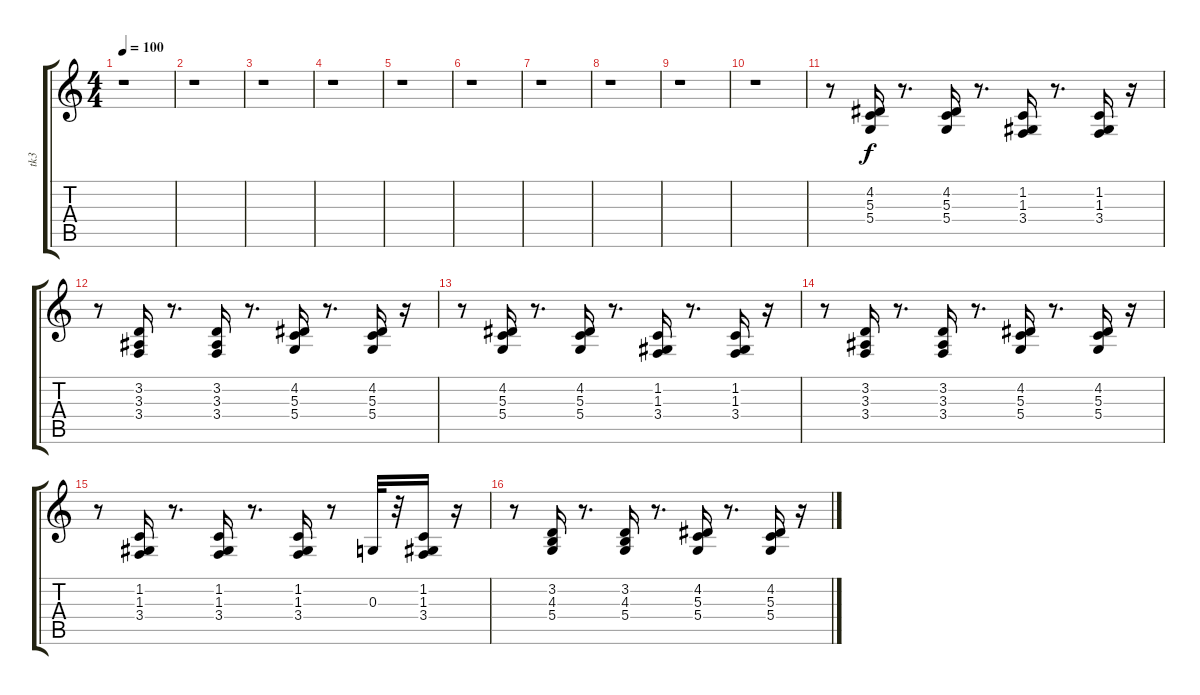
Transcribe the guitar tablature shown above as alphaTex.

\track ("tk3" "tk3") {instrument acousticgrandpiano}
\staff {score tabs}
\tuning (E4 B3 G3 D3 A2 E2) {hide}
\ts (4 4)
\tempo 100
\clef g2
\ks c
r.1{dy f instrument acousticgrandpiano} |
r.1 |
r.1 |
r.1 |
r.1 |
r.1 |
r.1 |
r.1 |
r.1 |
r.1 |
r.8 (4.2 5.3 5.4).16{volume 11 instrument synthbass1} r.8{d} (4.2 5.3 5.4).16 r.8{d} (1.2 1.3 3.4).16 r.8{d} (1.2 1.3 3.4).16 r.16 |
r.8 (3.2 3.3 3.4).16 r.8{d} (3.2 3.3 3.4).16 r.8{d} (4.2 5.3 5.4).16 r.8{d} (4.2 5.3 5.4).16 r.16 |
r.8 (4.2 5.3 5.4).16 r.8{d} (4.2 5.3 5.4).16 r.8{d} (1.2 1.3 3.4).16 r.8{d} (1.2 1.3 3.4).16 r.16 |
r.8 (3.2 3.3 3.4).16 r.8{d} (3.2 3.3 3.4).16 r.8{d} (4.2 5.3 5.4).16 r.8{d} (4.2 5.3 5.4).16 r.16 |
r.8 (1.2 1.3 3.4).16 r.8{d} (1.2 1.3 3.4).16 r.8{d} (1.2 1.3 3.4).16 r.8 0.3.32 r.32 (1.2 1.3 3.4).16 r.16 |
r.8 (3.2 4.3 5.4).16 r.8{d} (3.2 4.3 5.4).16 r.8{d} (4.2 5.3 5.4).16 r.8{d} (4.2 5.3 5.4).16 r.16
